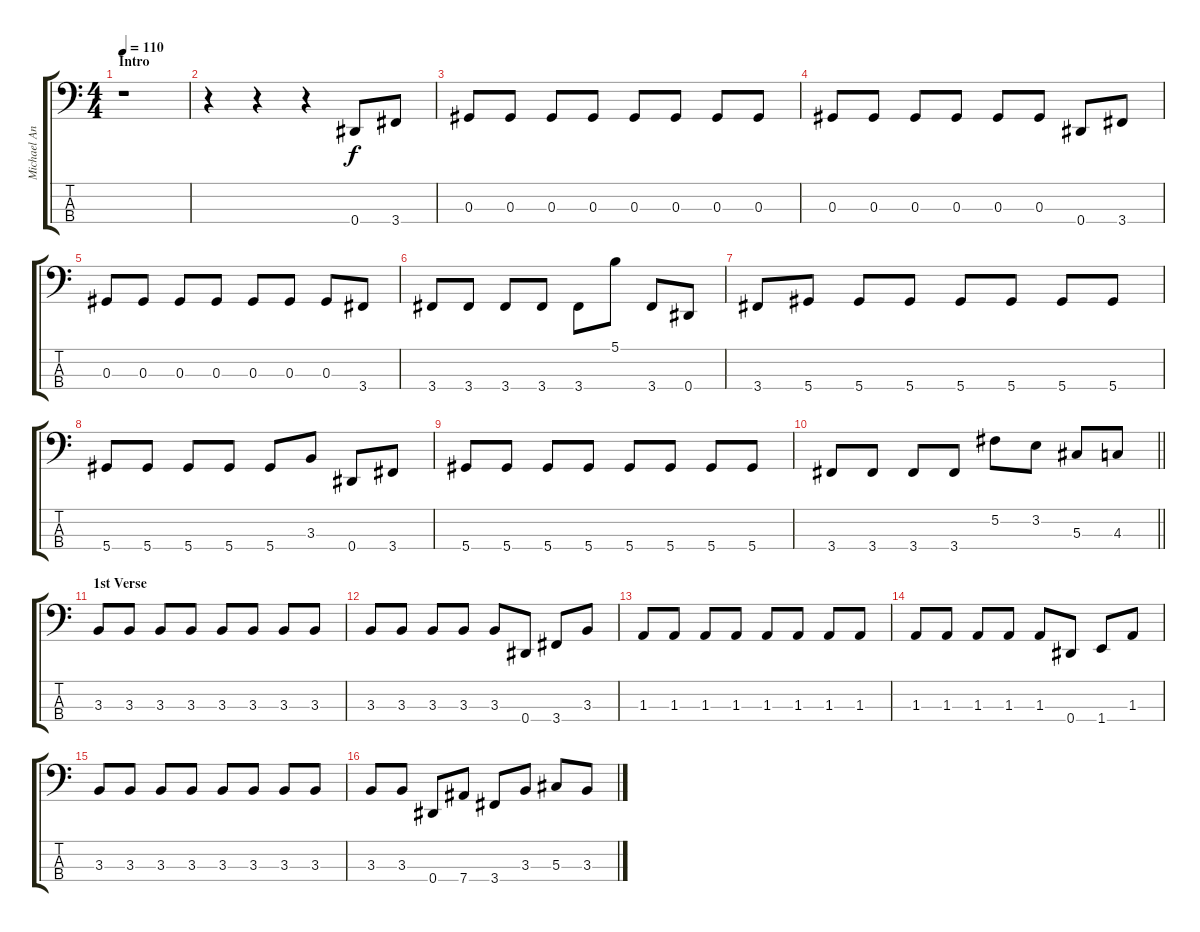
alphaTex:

\track ("Michael Anthony" "Michael An") {instrument electricbassfinger}
\staff {score tabs}
\tuning (Gb2 Db2 Ab1 Eb1) {hide}
\ts (4 4)
\section ("" "Intro")
\tempo 110
\clef f4
\ks c
r.1{dy f instrument electricbassfinger} |
r.4 r.4 r.4 0.4.8 3.4.8 |
0.3.8 0.3.8 0.3.8 0.3.8 0.3.8 0.3.8 0.3.8 0.3.8 |
0.3.8 0.3.8 0.3.8 0.3.8 0.3.8 0.3.8 0.4.8 3.4.8 |
0.3.8 0.3.8 0.3.8 0.3.8 0.3.8 0.3.8 0.3.8 3.4.8 |
3.4.8 3.4.8 3.4.8 3.4.8 3.4.8 5.1.8 3.4.8 0.4.8 |
3.4.8 5.4.8 5.4.8 5.4.8 5.4.8 5.4.8 5.4.8 5.4.8 |
5.4.8 5.4.8 5.4.8 5.4.8 5.4.8 3.3.8 0.4.8 3.4.8 |
5.4.8 5.4.8 5.4.8 5.4.8 5.4.8 5.4.8 5.4.8 5.4.8 |
\barLineRight lightlight
3.4.8 3.4.8 3.4.8 3.4.8 5.2.8 3.2.8 5.3.8 4.3.8 |
\section ("" "1st Verse")
3.3.8 3.3.8 3.3.8 3.3.8 3.3.8 3.3.8 3.3.8 3.3.8 |
3.3.8 3.3.8 3.3.8 3.3.8 3.3.8 0.4.8 3.4.8 3.3.8 |
1.3.8 1.3.8 1.3.8 1.3.8 1.3.8 1.3.8 1.3.8 1.3.8 |
1.3.8 1.3.8 1.3.8 1.3.8 1.3.8 0.4.8 1.4.8 1.3.8 |
3.3.8 3.3.8 3.3.8 3.3.8 3.3.8 3.3.8 3.3.8 3.3.8 |
3.3.8 3.3.8 0.4.8 7.4.8 3.4.8 3.3.8 5.3.8 3.3.8
